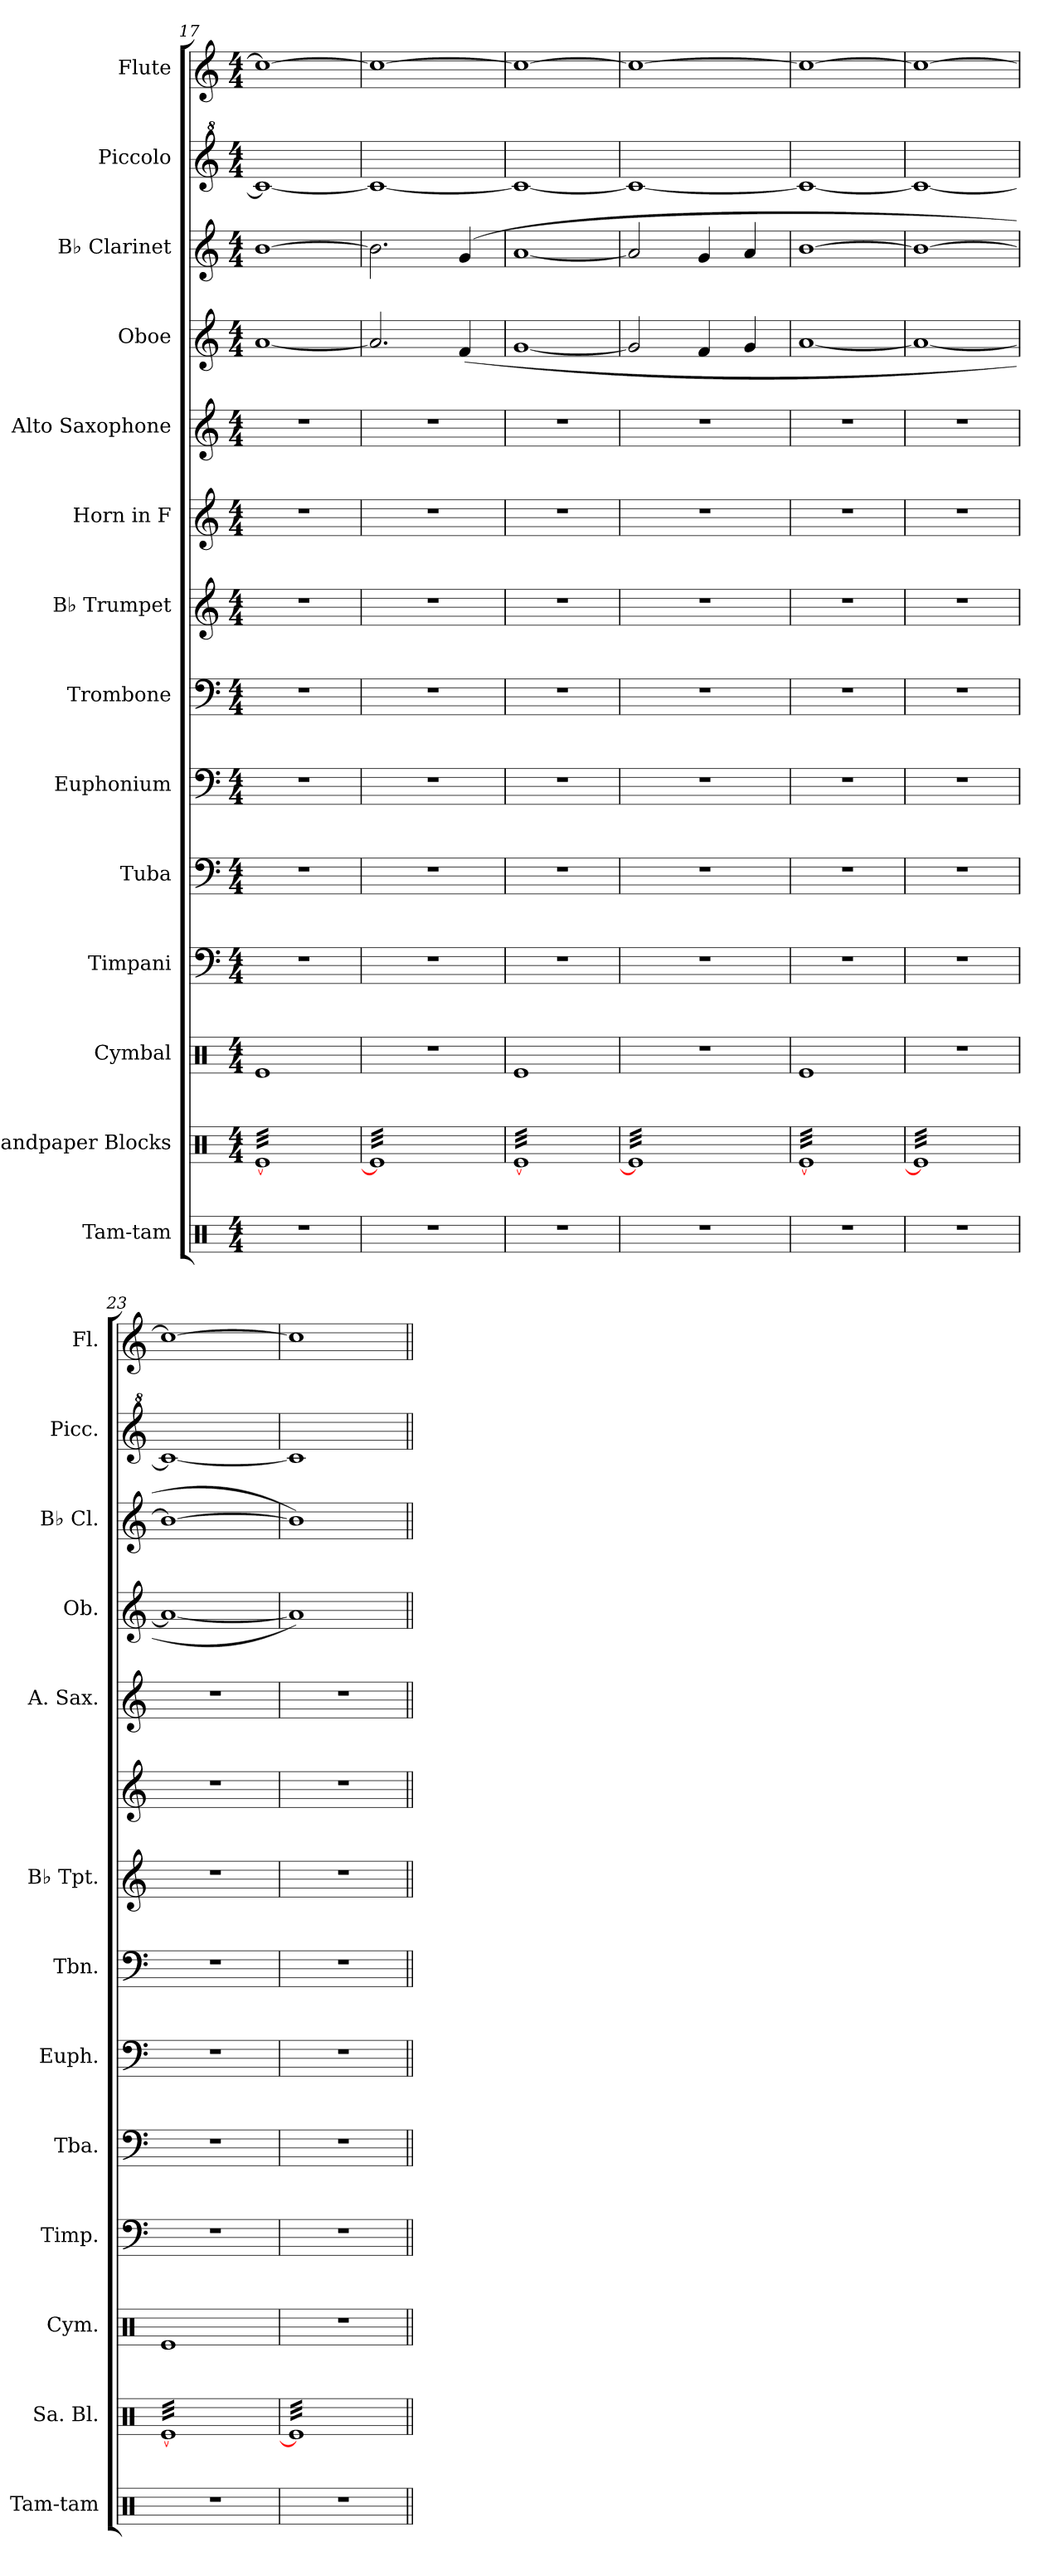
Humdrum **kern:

**kern	**kern	**kern	**kern	**kern	**kern	**kern	**kern	**kern	**kern	**kern	**kern	**kern	**kern
*part14	*part13	*part12	*part11	*part10	*part9	*part8	*part7	*part6	*part5	*part4	*part3	*part2	*part1
*staff14	*staff13	*staff12	*staff11	*staff10	*staff9	*staff8	*staff7	*staff6	*staff5	*staff4	*staff3	*staff2	*staff1
*I"Tam-tam	*I"Sandpaper Blocks	*I"Cymbal	*I"Timpani	*I"Tuba	*I"Euphonium	*I"Trombone	*I"B♭ Trumpet	*I"Horn in F	*I"Alto Saxophone	*I"Oboe	*I"B♭ Clarinet	*I"Piccolo	*I"Flute
*I'Tam-tam	*I'Sa. Bl.	*I'Cym.	*I'Timp.	*I'Tba.	*I'Euph.	*I'Tbn.	*I'B♭ Tpt.	*	*I'A. Sax.	*I'Ob.	*I'B♭ Cl.	*I'Picc.	*I'Fl.
*clefX	*clefX	*clefX	*clefF4	*clefF4	*clefF4	*clefF4	*clefG2	*clefG2	*clefG2	*clefG2	*clefG2	*clefG^2	*clefG2
*	*	*	*	*	*	*	*ITrd1c2	*ITrd4c7	*ITrd5c9	*	*ITrd1c2	*ITrd-7c-12	*
*k[]	*k[]	*k[]	*k[]	*k[]	*k[]	*k[]	*k[b-e-]	*k[b-]	*k[b-e-a-]	*k[]	*k[b-e-]	*k[]	*k[]
*M4/4	*M4/4	*M4/4	*M4/4	*M4/4	*M4/4	*M4/4	*M4/4	*M4/4	*M4/4	*M4/4	*M4/4	*M4/4	*M4/4
=17	=17	=17	=17	=17	=17	=17	=17	=17	=17	=17	=17	=17	=17
*	*tremolo	*	*	*	*	*	*	*	*	*	*	*	*
1r	[32ReLLL	1Re	1r	1r	1r	1r	1r	1r	1r	[1a	[1a	1ccc_	1cc_
.	32Re	.	.	.	.	.	.	.	.	.	.	.	.
.	32Re	.	.	.	.	.	.	.	.	.	.	.	.
.	32Re	.	.	.	.	.	.	.	.	.	.	.	.
.	32Re	.	.	.	.	.	.	.	.	.	.	.	.
.	32Re	.	.	.	.	.	.	.	.	.	.	.	.
.	32Re	.	.	.	.	.	.	.	.	.	.	.	.
.	32Re	.	.	.	.	.	.	.	.	.	.	.	.
.	32Re	.	.	.	.	.	.	.	.	.	.	.	.
.	32Re	.	.	.	.	.	.	.	.	.	.	.	.
.	32Re	.	.	.	.	.	.	.	.	.	.	.	.
.	32Re	.	.	.	.	.	.	.	.	.	.	.	.
.	32Re	.	.	.	.	.	.	.	.	.	.	.	.
.	32Re	.	.	.	.	.	.	.	.	.	.	.	.
.	32Re	.	.	.	.	.	.	.	.	.	.	.	.
.	32Re	.	.	.	.	.	.	.	.	.	.	.	.
.	32Re	.	.	.	.	.	.	.	.	.	.	.	.
.	32Re	.	.	.	.	.	.	.	.	.	.	.	.
.	32Re	.	.	.	.	.	.	.	.	.	.	.	.
.	32Re	.	.	.	.	.	.	.	.	.	.	.	.
.	32Re	.	.	.	.	.	.	.	.	.	.	.	.
.	32Re	.	.	.	.	.	.	.	.	.	.	.	.
.	32Re	.	.	.	.	.	.	.	.	.	.	.	.
.	32Re	.	.	.	.	.	.	.	.	.	.	.	.
.	32Re	.	.	.	.	.	.	.	.	.	.	.	.
.	32Re	.	.	.	.	.	.	.	.	.	.	.	.
.	32Re	.	.	.	.	.	.	.	.	.	.	.	.
.	32Re	.	.	.	.	.	.	.	.	.	.	.	.
.	32Re	.	.	.	.	.	.	.	.	.	.	.	.
.	32Re	.	.	.	.	.	.	.	.	.	.	.	.
.	32Re	.	.	.	.	.	.	.	.	.	.	.	.
.	32ReJJJ	.	.	.	.	.	.	.	.	.	.	.	.
=18	=18	=18	=18	=18	=18	=18	=18	=18	=18	=18	=18	=18	=18
1r	32Re]LLL	1r	1r	1r	1r	1r	1r	1r	1r	2.a/]	2.a\]	1ccc_	1cc_
.	32Re	.	.	.	.	.	.	.	.	.	.	.	.
.	32Re	.	.	.	.	.	.	.	.	.	.	.	.
.	32Re	.	.	.	.	.	.	.	.	.	.	.	.
.	32Re	.	.	.	.	.	.	.	.	.	.	.	.
.	32Re	.	.	.	.	.	.	.	.	.	.	.	.
.	32Re	.	.	.	.	.	.	.	.	.	.	.	.
.	32Re	.	.	.	.	.	.	.	.	.	.	.	.
.	32Re	.	.	.	.	.	.	.	.	.	.	.	.
.	32Re	.	.	.	.	.	.	.	.	.	.	.	.
.	32Re	.	.	.	.	.	.	.	.	.	.	.	.
.	32Re	.	.	.	.	.	.	.	.	.	.	.	.
.	32Re	.	.	.	.	.	.	.	.	.	.	.	.
.	32Re	.	.	.	.	.	.	.	.	.	.	.	.
.	32Re	.	.	.	.	.	.	.	.	.	.	.	.
.	32Re	.	.	.	.	.	.	.	.	.	.	.	.
.	32Re	.	.	.	.	.	.	.	.	.	.	.	.
.	32Re	.	.	.	.	.	.	.	.	.	.	.	.
.	32Re	.	.	.	.	.	.	.	.	.	.	.	.
.	32Re	.	.	.	.	.	.	.	.	.	.	.	.
.	32Re	.	.	.	.	.	.	.	.	.	.	.	.
.	32Re	.	.	.	.	.	.	.	.	.	.	.	.
.	32Re	.	.	.	.	.	.	.	.	.	.	.	.
.	32Re	.	.	.	.	.	.	.	.	.	.	.	.
.	32Re	.	.	.	.	.	.	.	.	(4f/	(4f/	.	.
.	32Re	.	.	.	.	.	.	.	.	.	.	.	.
.	32Re	.	.	.	.	.	.	.	.	.	.	.	.
.	32Re	.	.	.	.	.	.	.	.	.	.	.	.
.	32Re	.	.	.	.	.	.	.	.	.	.	.	.
.	32Re	.	.	.	.	.	.	.	.	.	.	.	.
.	32Re	.	.	.	.	.	.	.	.	.	.	.	.
.	32ReJJJ	.	.	.	.	.	.	.	.	.	.	.	.
=19	=19	=19	=19	=19	=19	=19	=19	=19	=19	=19	=19	=19	=19
1r	[32ReLLL	1Re	1r	1r	1r	1r	1r	1r	1r	[1g	[1g	1ccc_	1cc_
.	32Re	.	.	.	.	.	.	.	.	.	.	.	.
.	32Re	.	.	.	.	.	.	.	.	.	.	.	.
.	32Re	.	.	.	.	.	.	.	.	.	.	.	.
.	32Re	.	.	.	.	.	.	.	.	.	.	.	.
.	32Re	.	.	.	.	.	.	.	.	.	.	.	.
.	32Re	.	.	.	.	.	.	.	.	.	.	.	.
.	32Re	.	.	.	.	.	.	.	.	.	.	.	.
.	32Re	.	.	.	.	.	.	.	.	.	.	.	.
.	32Re	.	.	.	.	.	.	.	.	.	.	.	.
.	32Re	.	.	.	.	.	.	.	.	.	.	.	.
.	32Re	.	.	.	.	.	.	.	.	.	.	.	.
.	32Re	.	.	.	.	.	.	.	.	.	.	.	.
.	32Re	.	.	.	.	.	.	.	.	.	.	.	.
.	32Re	.	.	.	.	.	.	.	.	.	.	.	.
.	32Re	.	.	.	.	.	.	.	.	.	.	.	.
.	32Re	.	.	.	.	.	.	.	.	.	.	.	.
.	32Re	.	.	.	.	.	.	.	.	.	.	.	.
.	32Re	.	.	.	.	.	.	.	.	.	.	.	.
.	32Re	.	.	.	.	.	.	.	.	.	.	.	.
.	32Re	.	.	.	.	.	.	.	.	.	.	.	.
.	32Re	.	.	.	.	.	.	.	.	.	.	.	.
.	32Re	.	.	.	.	.	.	.	.	.	.	.	.
.	32Re	.	.	.	.	.	.	.	.	.	.	.	.
.	32Re	.	.	.	.	.	.	.	.	.	.	.	.
.	32Re	.	.	.	.	.	.	.	.	.	.	.	.
.	32Re	.	.	.	.	.	.	.	.	.	.	.	.
.	32Re	.	.	.	.	.	.	.	.	.	.	.	.
.	32Re	.	.	.	.	.	.	.	.	.	.	.	.
.	32Re	.	.	.	.	.	.	.	.	.	.	.	.
.	32Re	.	.	.	.	.	.	.	.	.	.	.	.
.	32ReJJJ	.	.	.	.	.	.	.	.	.	.	.	.
=20	=20	=20	=20	=20	=20	=20	=20	=20	=20	=20	=20	=20	=20
1r	32Re]LLL	1r	1r	1r	1r	1r	1r	1r	1r	2g/]	2g/]	1ccc_	1cc_
.	32Re	.	.	.	.	.	.	.	.	.	.	.	.
.	32Re	.	.	.	.	.	.	.	.	.	.	.	.
.	32Re	.	.	.	.	.	.	.	.	.	.	.	.
.	32Re	.	.	.	.	.	.	.	.	.	.	.	.
.	32Re	.	.	.	.	.	.	.	.	.	.	.	.
.	32Re	.	.	.	.	.	.	.	.	.	.	.	.
.	32Re	.	.	.	.	.	.	.	.	.	.	.	.
.	32Re	.	.	.	.	.	.	.	.	.	.	.	.
.	32Re	.	.	.	.	.	.	.	.	.	.	.	.
.	32Re	.	.	.	.	.	.	.	.	.	.	.	.
.	32Re	.	.	.	.	.	.	.	.	.	.	.	.
.	32Re	.	.	.	.	.	.	.	.	.	.	.	.
.	32Re	.	.	.	.	.	.	.	.	.	.	.	.
.	32Re	.	.	.	.	.	.	.	.	.	.	.	.
.	32Re	.	.	.	.	.	.	.	.	.	.	.	.
.	32Re	.	.	.	.	.	.	.	.	4f/	4f/	.	.
.	32Re	.	.	.	.	.	.	.	.	.	.	.	.
.	32Re	.	.	.	.	.	.	.	.	.	.	.	.
.	32Re	.	.	.	.	.	.	.	.	.	.	.	.
.	32Re	.	.	.	.	.	.	.	.	.	.	.	.
.	32Re	.	.	.	.	.	.	.	.	.	.	.	.
.	32Re	.	.	.	.	.	.	.	.	.	.	.	.
.	32Re	.	.	.	.	.	.	.	.	.	.	.	.
.	32Re	.	.	.	.	.	.	.	.	4g/	4g/	.	.
.	32Re	.	.	.	.	.	.	.	.	.	.	.	.
.	32Re	.	.	.	.	.	.	.	.	.	.	.	.
.	32Re	.	.	.	.	.	.	.	.	.	.	.	.
.	32Re	.	.	.	.	.	.	.	.	.	.	.	.
.	32Re	.	.	.	.	.	.	.	.	.	.	.	.
.	32Re	.	.	.	.	.	.	.	.	.	.	.	.
.	32ReJJJ	.	.	.	.	.	.	.	.	.	.	.	.
=21	=21	=21	=21	=21	=21	=21	=21	=21	=21	=21	=21	=21	=21
1r	[32ReLLL	1Re	1r	1r	1r	1r	1r	1r	1r	[1a	[1a	1ccc_	1cc_
.	32Re	.	.	.	.	.	.	.	.	.	.	.	.
.	32Re	.	.	.	.	.	.	.	.	.	.	.	.
.	32Re	.	.	.	.	.	.	.	.	.	.	.	.
.	32Re	.	.	.	.	.	.	.	.	.	.	.	.
.	32Re	.	.	.	.	.	.	.	.	.	.	.	.
.	32Re	.	.	.	.	.	.	.	.	.	.	.	.
.	32Re	.	.	.	.	.	.	.	.	.	.	.	.
.	32Re	.	.	.	.	.	.	.	.	.	.	.	.
.	32Re	.	.	.	.	.	.	.	.	.	.	.	.
.	32Re	.	.	.	.	.	.	.	.	.	.	.	.
.	32Re	.	.	.	.	.	.	.	.	.	.	.	.
.	32Re	.	.	.	.	.	.	.	.	.	.	.	.
.	32Re	.	.	.	.	.	.	.	.	.	.	.	.
.	32Re	.	.	.	.	.	.	.	.	.	.	.	.
.	32Re	.	.	.	.	.	.	.	.	.	.	.	.
.	32Re	.	.	.	.	.	.	.	.	.	.	.	.
.	32Re	.	.	.	.	.	.	.	.	.	.	.	.
.	32Re	.	.	.	.	.	.	.	.	.	.	.	.
.	32Re	.	.	.	.	.	.	.	.	.	.	.	.
.	32Re	.	.	.	.	.	.	.	.	.	.	.	.
.	32Re	.	.	.	.	.	.	.	.	.	.	.	.
.	32Re	.	.	.	.	.	.	.	.	.	.	.	.
.	32Re	.	.	.	.	.	.	.	.	.	.	.	.
.	32Re	.	.	.	.	.	.	.	.	.	.	.	.
.	32Re	.	.	.	.	.	.	.	.	.	.	.	.
.	32Re	.	.	.	.	.	.	.	.	.	.	.	.
.	32Re	.	.	.	.	.	.	.	.	.	.	.	.
.	32Re	.	.	.	.	.	.	.	.	.	.	.	.
.	32Re	.	.	.	.	.	.	.	.	.	.	.	.
.	32Re	.	.	.	.	.	.	.	.	.	.	.	.
.	32ReJJJ	.	.	.	.	.	.	.	.	.	.	.	.
=22	=22	=22	=22	=22	=22	=22	=22	=22	=22	=22	=22	=22	=22
1r	32Re]LLL	1r	1r	1r	1r	1r	1r	1r	1r	1a_	1a_	1ccc_	1cc_
.	32Re	.	.	.	.	.	.	.	.	.	.	.	.
.	32Re	.	.	.	.	.	.	.	.	.	.	.	.
.	32Re	.	.	.	.	.	.	.	.	.	.	.	.
.	32Re	.	.	.	.	.	.	.	.	.	.	.	.
.	32Re	.	.	.	.	.	.	.	.	.	.	.	.
.	32Re	.	.	.	.	.	.	.	.	.	.	.	.
.	32Re	.	.	.	.	.	.	.	.	.	.	.	.
.	32Re	.	.	.	.	.	.	.	.	.	.	.	.
.	32Re	.	.	.	.	.	.	.	.	.	.	.	.
.	32Re	.	.	.	.	.	.	.	.	.	.	.	.
.	32Re	.	.	.	.	.	.	.	.	.	.	.	.
.	32Re	.	.	.	.	.	.	.	.	.	.	.	.
.	32Re	.	.	.	.	.	.	.	.	.	.	.	.
.	32Re	.	.	.	.	.	.	.	.	.	.	.	.
.	32Re	.	.	.	.	.	.	.	.	.	.	.	.
.	32Re	.	.	.	.	.	.	.	.	.	.	.	.
.	32Re	.	.	.	.	.	.	.	.	.	.	.	.
.	32Re	.	.	.	.	.	.	.	.	.	.	.	.
.	32Re	.	.	.	.	.	.	.	.	.	.	.	.
.	32Re	.	.	.	.	.	.	.	.	.	.	.	.
.	32Re	.	.	.	.	.	.	.	.	.	.	.	.
.	32Re	.	.	.	.	.	.	.	.	.	.	.	.
.	32Re	.	.	.	.	.	.	.	.	.	.	.	.
.	32Re	.	.	.	.	.	.	.	.	.	.	.	.
.	32Re	.	.	.	.	.	.	.	.	.	.	.	.
.	32Re	.	.	.	.	.	.	.	.	.	.	.	.
.	32Re	.	.	.	.	.	.	.	.	.	.	.	.
.	32Re	.	.	.	.	.	.	.	.	.	.	.	.
.	32Re	.	.	.	.	.	.	.	.	.	.	.	.
.	32Re	.	.	.	.	.	.	.	.	.	.	.	.
.	32ReJJJ	.	.	.	.	.	.	.	.	.	.	.	.
=23	=23	=23	=23	=23	=23	=23	=23	=23	=23	=23	=23	=23	=23
1r	[32ReLLL	1Re	1r	1r	1r	1r	1r	1r	1r	1a_	1a_	1ccc_	1cc_
.	32Re	.	.	.	.	.	.	.	.	.	.	.	.
.	32Re	.	.	.	.	.	.	.	.	.	.	.	.
.	32Re	.	.	.	.	.	.	.	.	.	.	.	.
.	32Re	.	.	.	.	.	.	.	.	.	.	.	.
.	32Re	.	.	.	.	.	.	.	.	.	.	.	.
.	32Re	.	.	.	.	.	.	.	.	.	.	.	.
.	32Re	.	.	.	.	.	.	.	.	.	.	.	.
.	32Re	.	.	.	.	.	.	.	.	.	.	.	.
.	32Re	.	.	.	.	.	.	.	.	.	.	.	.
.	32Re	.	.	.	.	.	.	.	.	.	.	.	.
.	32Re	.	.	.	.	.	.	.	.	.	.	.	.
.	32Re	.	.	.	.	.	.	.	.	.	.	.	.
.	32Re	.	.	.	.	.	.	.	.	.	.	.	.
.	32Re	.	.	.	.	.	.	.	.	.	.	.	.
.	32Re	.	.	.	.	.	.	.	.	.	.	.	.
.	32Re	.	.	.	.	.	.	.	.	.	.	.	.
.	32Re	.	.	.	.	.	.	.	.	.	.	.	.
.	32Re	.	.	.	.	.	.	.	.	.	.	.	.
.	32Re	.	.	.	.	.	.	.	.	.	.	.	.
.	32Re	.	.	.	.	.	.	.	.	.	.	.	.
.	32Re	.	.	.	.	.	.	.	.	.	.	.	.
.	32Re	.	.	.	.	.	.	.	.	.	.	.	.
.	32Re	.	.	.	.	.	.	.	.	.	.	.	.
.	32Re	.	.	.	.	.	.	.	.	.	.	.	.
.	32Re	.	.	.	.	.	.	.	.	.	.	.	.
.	32Re	.	.	.	.	.	.	.	.	.	.	.	.
.	32Re	.	.	.	.	.	.	.	.	.	.	.	.
.	32Re	.	.	.	.	.	.	.	.	.	.	.	.
.	32Re	.	.	.	.	.	.	.	.	.	.	.	.
.	32Re	.	.	.	.	.	.	.	.	.	.	.	.
.	32ReJJJ	.	.	.	.	.	.	.	.	.	.	.	.
=24	=24	=24	=24	=24	=24	=24	=24	=24	=24	=24	=24	=24	=24
1r	32Re]LLL	1r	1r	1r	1r	1r	1r	1r	1r	1a])	1a])	1ccc]	1cc]
.	32Re	.	.	.	.	.	.	.	.	.	.	.	.
.	32Re	.	.	.	.	.	.	.	.	.	.	.	.
.	32Re	.	.	.	.	.	.	.	.	.	.	.	.
.	32Re	.	.	.	.	.	.	.	.	.	.	.	.
.	32Re	.	.	.	.	.	.	.	.	.	.	.	.
.	32Re	.	.	.	.	.	.	.	.	.	.	.	.
.	32Re	.	.	.	.	.	.	.	.	.	.	.	.
.	32Re	.	.	.	.	.	.	.	.	.	.	.	.
.	32Re	.	.	.	.	.	.	.	.	.	.	.	.
.	32Re	.	.	.	.	.	.	.	.	.	.	.	.
.	32Re	.	.	.	.	.	.	.	.	.	.	.	.
.	32Re	.	.	.	.	.	.	.	.	.	.	.	.
.	32Re	.	.	.	.	.	.	.	.	.	.	.	.
.	32Re	.	.	.	.	.	.	.	.	.	.	.	.
.	32Re	.	.	.	.	.	.	.	.	.	.	.	.
.	32Re	.	.	.	.	.	.	.	.	.	.	.	.
.	32Re	.	.	.	.	.	.	.	.	.	.	.	.
.	32Re	.	.	.	.	.	.	.	.	.	.	.	.
.	32Re	.	.	.	.	.	.	.	.	.	.	.	.
.	32Re	.	.	.	.	.	.	.	.	.	.	.	.
.	32Re	.	.	.	.	.	.	.	.	.	.	.	.
.	32Re	.	.	.	.	.	.	.	.	.	.	.	.
.	32Re	.	.	.	.	.	.	.	.	.	.	.	.
.	32Re	.	.	.	.	.	.	.	.	.	.	.	.
.	32Re	.	.	.	.	.	.	.	.	.	.	.	.
.	32Re	.	.	.	.	.	.	.	.	.	.	.	.
.	32Re	.	.	.	.	.	.	.	.	.	.	.	.
.	32Re	.	.	.	.	.	.	.	.	.	.	.	.
.	32Re	.	.	.	.	.	.	.	.	.	.	.	.
.	32Re	.	.	.	.	.	.	.	.	.	.	.	.
.	32ReJJJ	.	.	.	.	.	.	.	.	.	.	.	.
*	*Xtremolo	*	*	*	*	*	*	*	*	*	*	*	*
=||	=||	=||	=||	=||	=||	=||	=||	=||	=||	=||	=||	=||	=||
*-	*-	*-	*-	*-	*-	*-	*-	*-	*-	*-	*-	*-	*-
